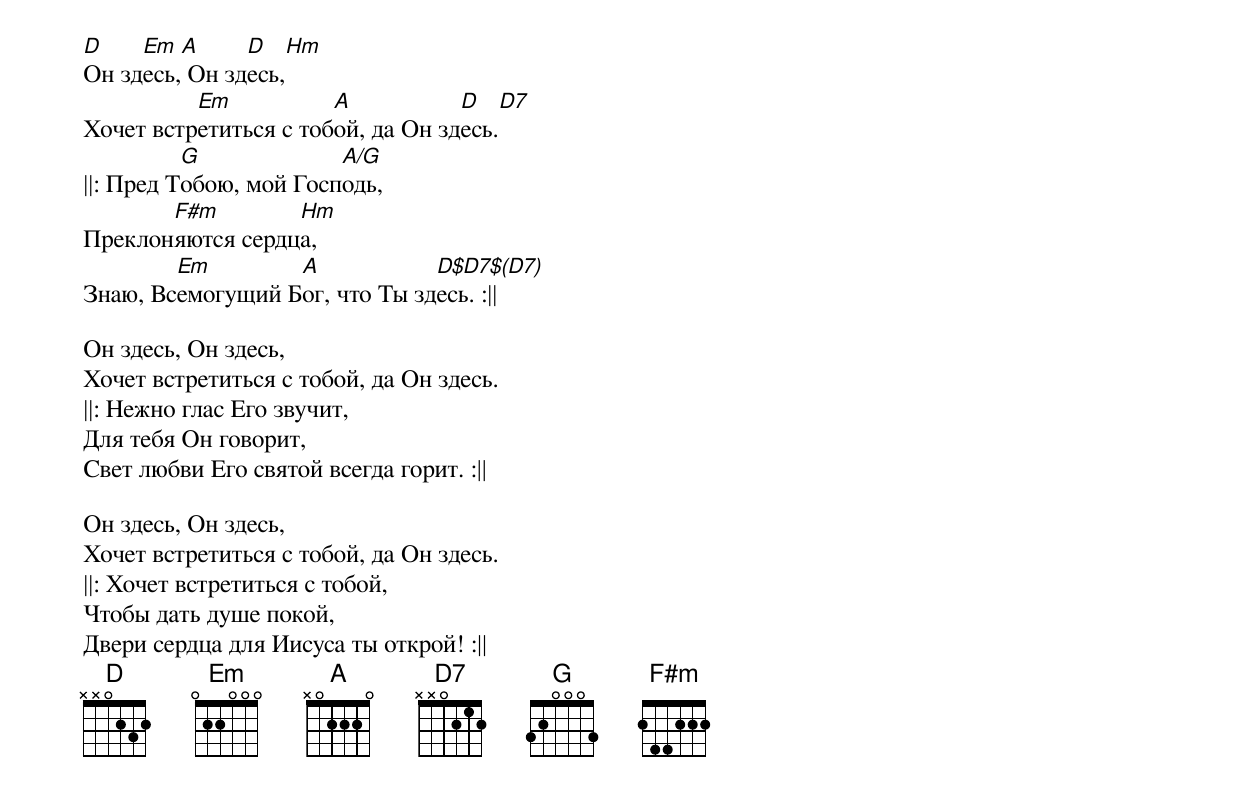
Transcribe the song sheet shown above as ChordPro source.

[D]Он зд[Em]есь,[A] Он зд[D]есь,[Hm]
Хочет встр[Em]етиться с тоб[A]ой, да Он зд[D]есь.[D7]
||: Пред Т[G]обою, мой Госп[A/G]одь,
Преклон[F#m]яются сердц[Hm]а,
Знаю, Вс[Em]емогущий Б[A]ог, что Ты зд[D$D7$(D7)]есь. :||

Он здесь, Он здесь,
Хочет встретиться с тобой, да Он здесь.
||: Нежно глас Его звучит,
Для тебя Он говорит,
Свет любви Его святой всегда горит. :||

Он здесь, Он здесь,
Хочет встретиться с тобой, да Он здесь.
||: Хочет встретиться с тобой,
Чтобы дать душе покой,
Двери сердца для Иисуса ты открой! :||
